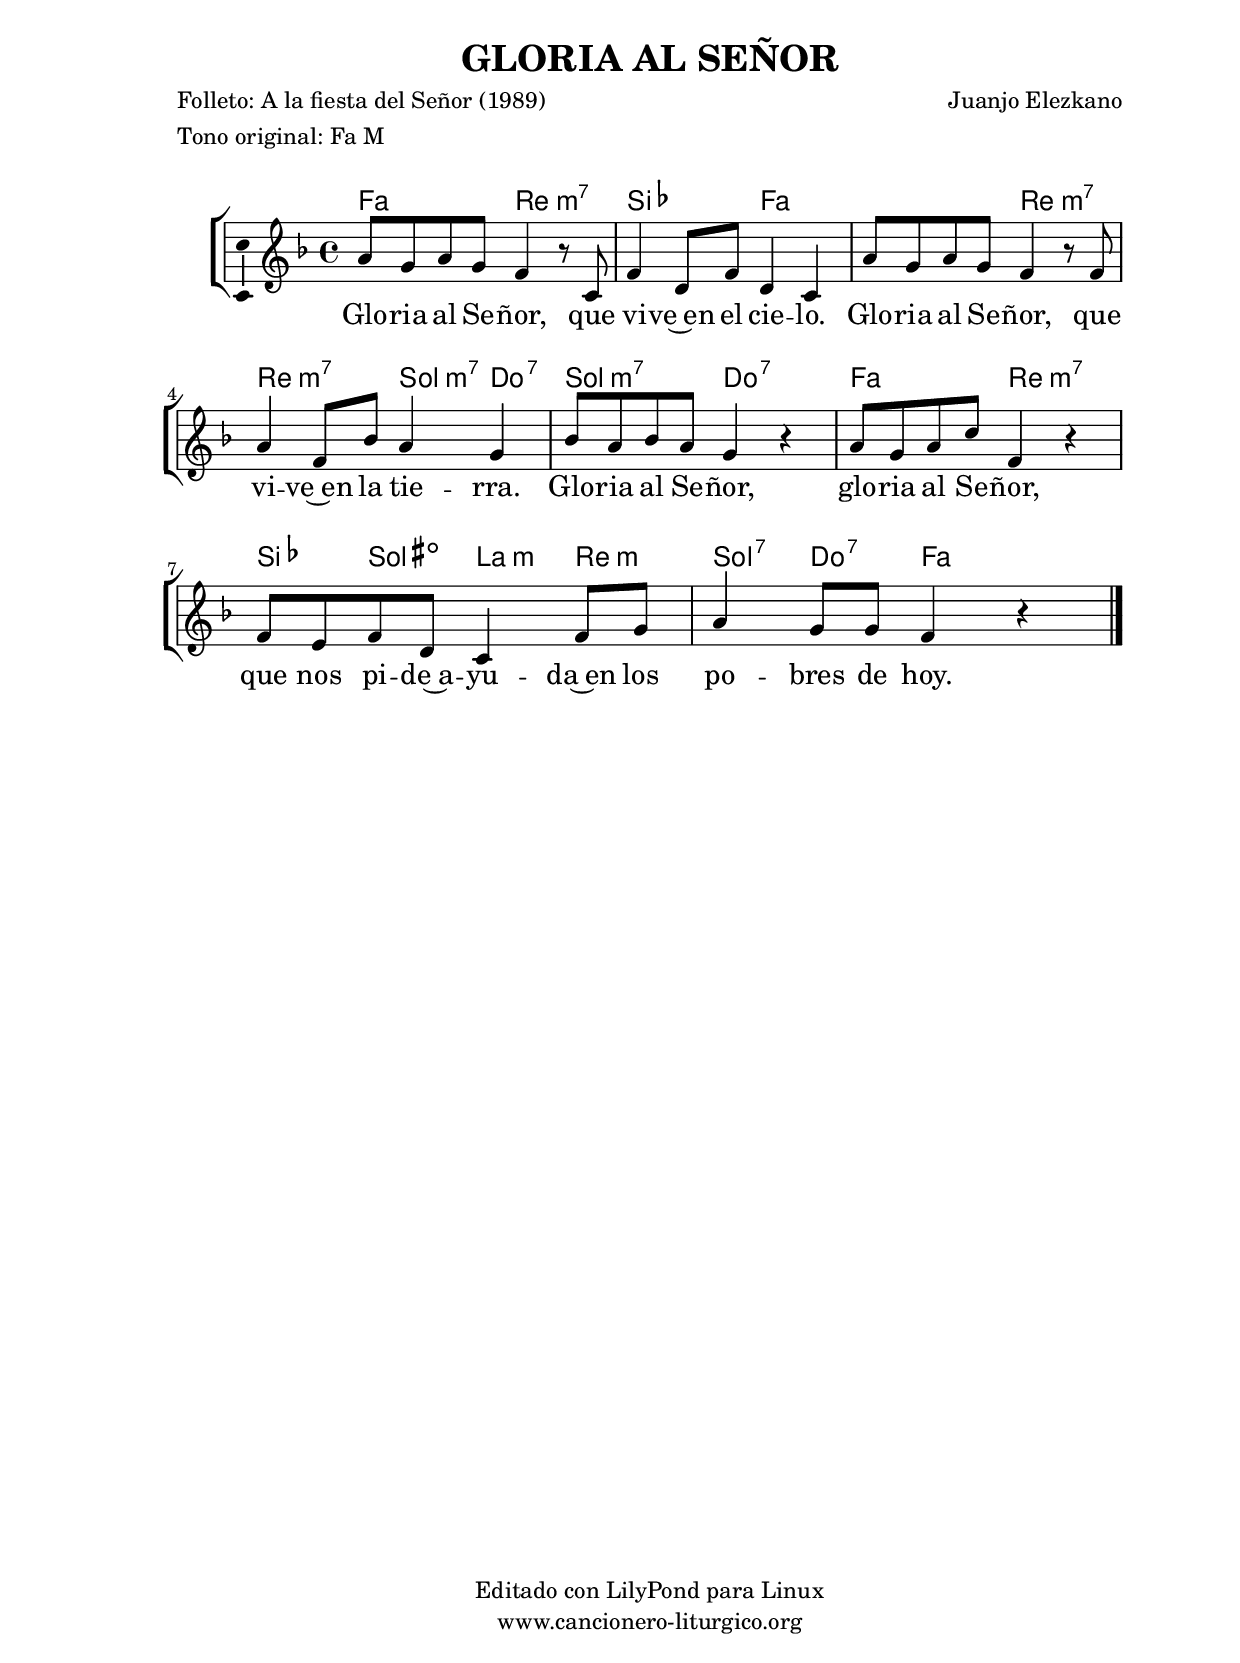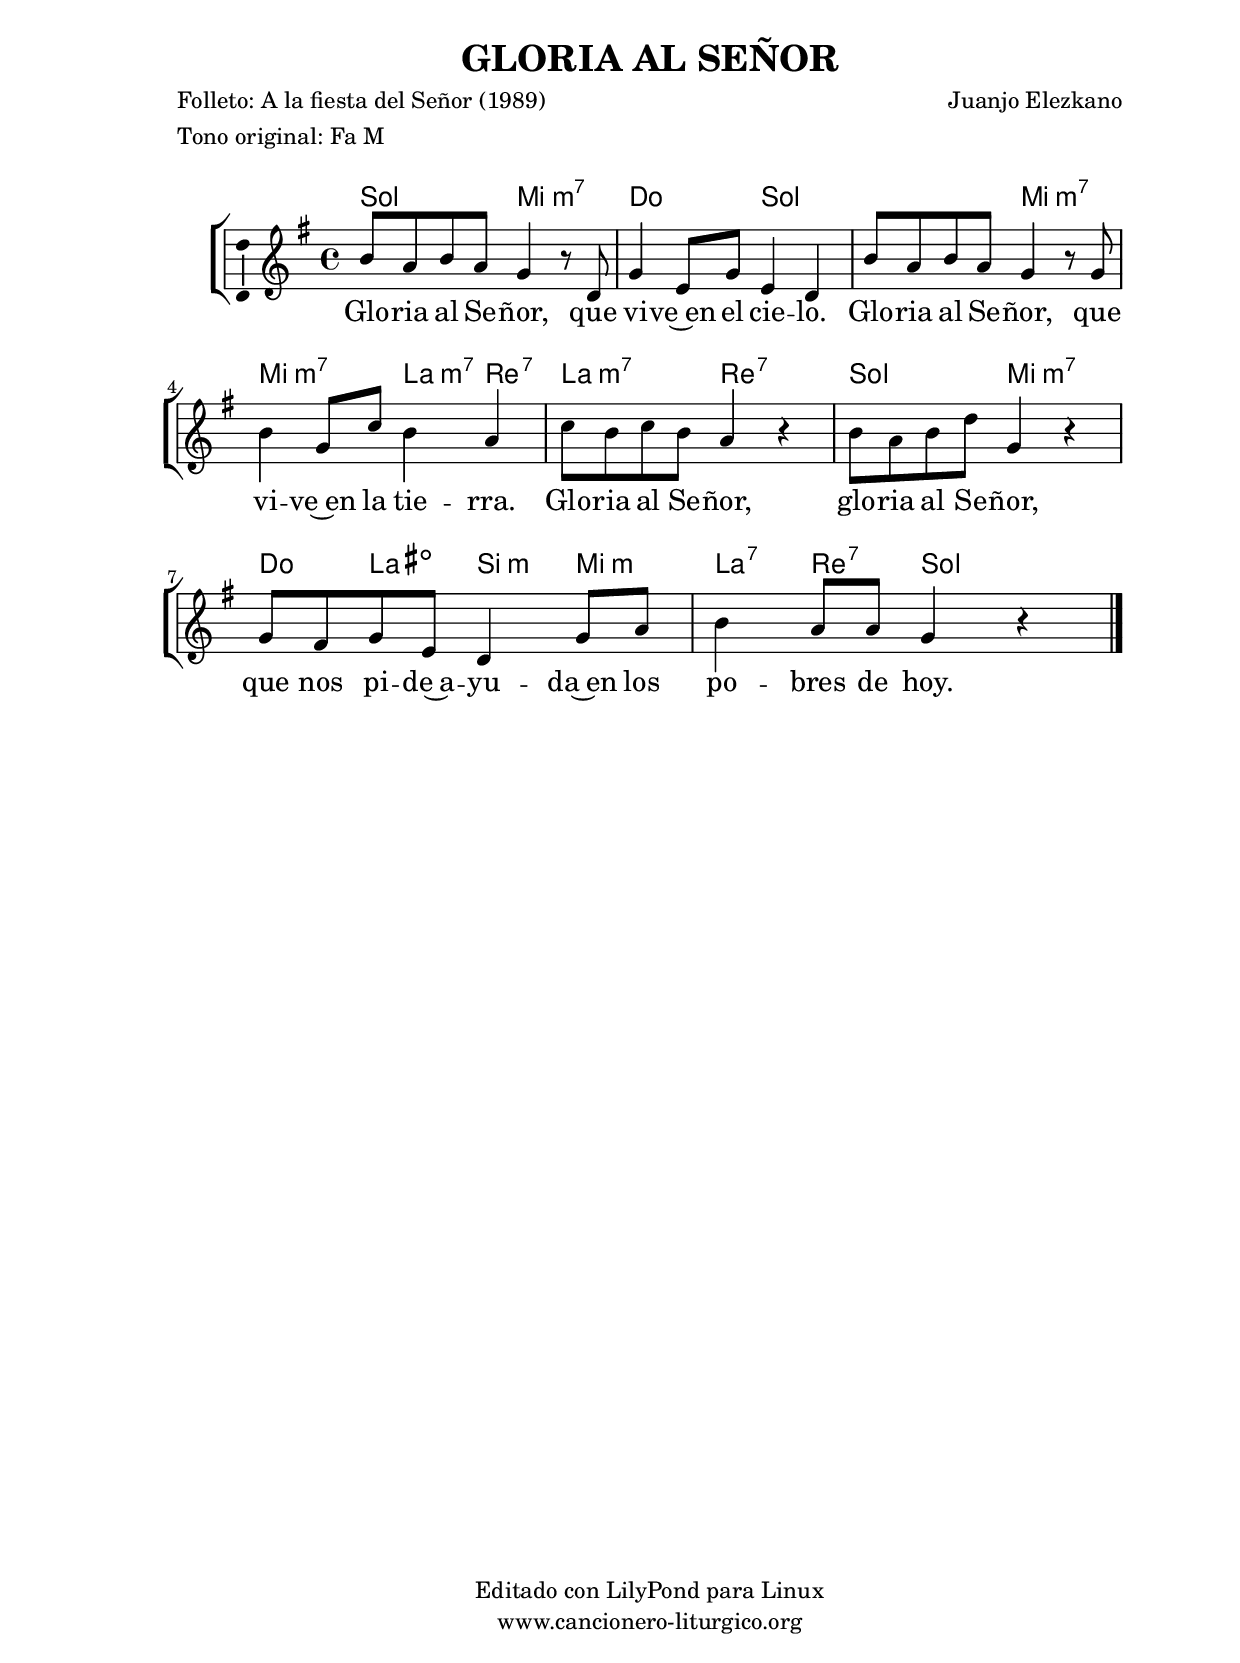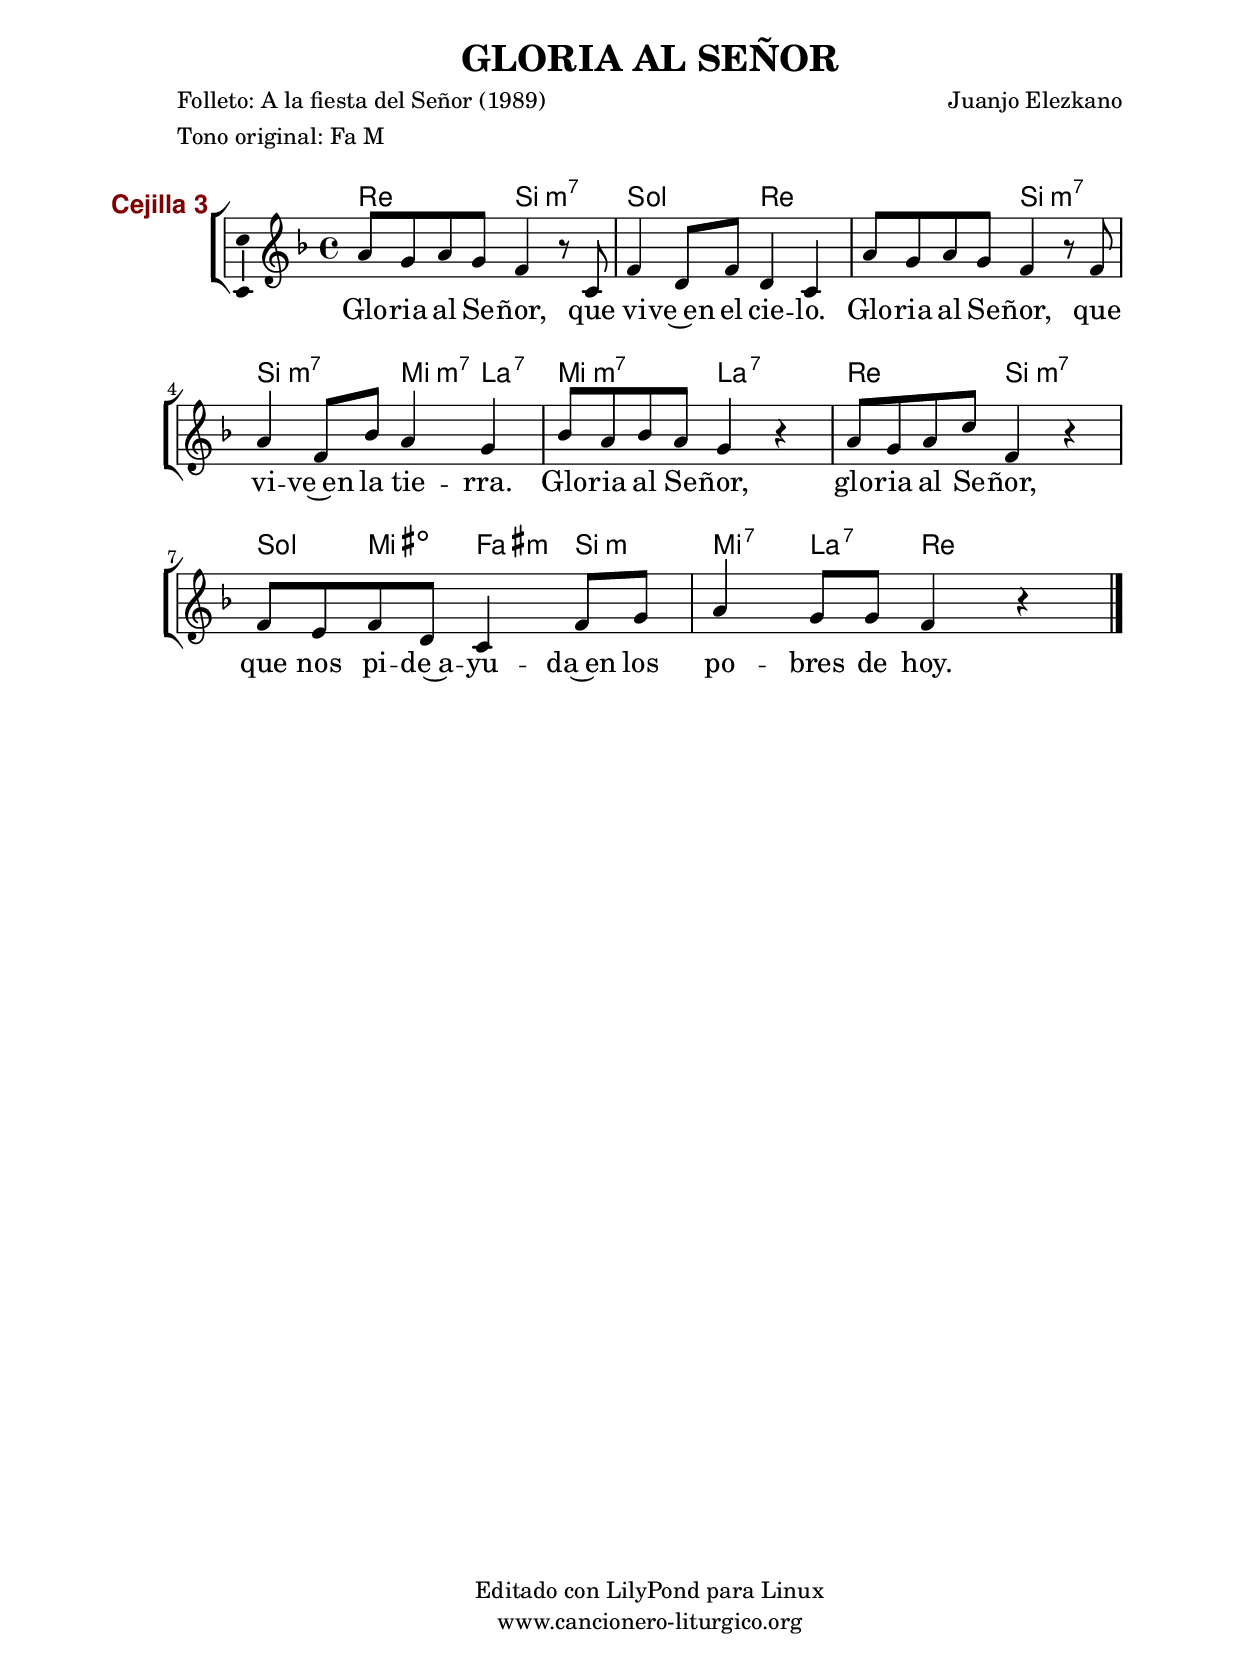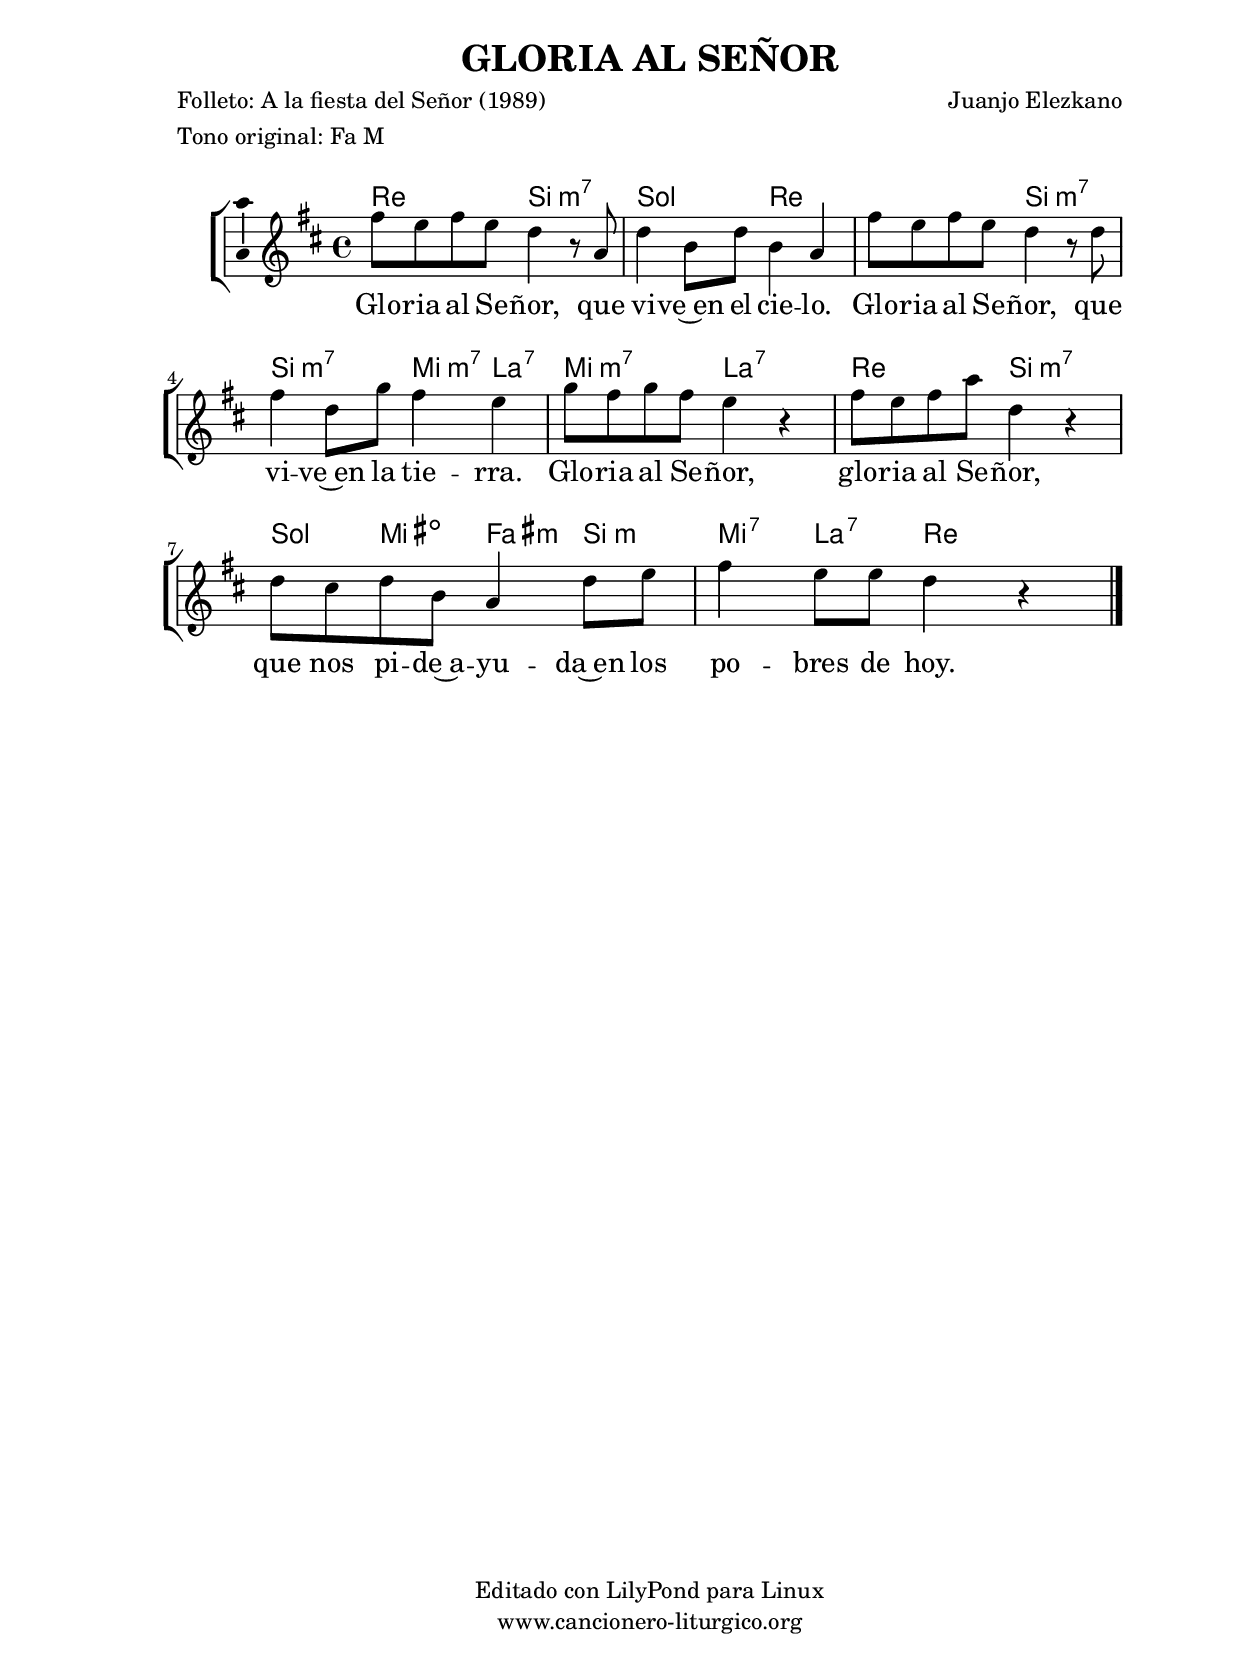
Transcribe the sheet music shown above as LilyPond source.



%versión de lilypond para la que se ha escrito esta partitura:
\version "2.16.0"

	%Tamaño papel
	#(set-default-paper-size "a4")
	%Tamaño partitura
	#(set-global-staff-size 20)
	%No responde al pulsar sobre una nota
	#(ly:set-option 'point-and-click #f)

%parámetros del encabezamiento:
\header {
	title = "GLORIA AL SEÑOR"
	subtitle = ""
	composer = "Juanjo Elezkano"
	poet = "Folleto: A la fiesta del Señor (1989)"
	meter = "Tono original: Fa M"
	arranger = ""
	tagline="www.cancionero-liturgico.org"
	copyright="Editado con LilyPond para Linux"
	tiempo = ""
	usos = "Gloria"
	letra = ""
	}

%parámetros asociados al papel:
\paper  {
	oddHeaderMarkup = \markup {\fill-line { \on-the-fly #not-first-page \fromproperty #'header:title \on-the-fly #not-first-page \fromproperty #'header:composer }}
	evenHeaderMarkup = \markup {\fill-line { \fromproperty #'header:composer \fromproperty #'header:title }}
	#(set-paper-size "a4")
	print-page-number = ##f
	first-page-number = 1
	print-first-page-number = ##f
%	head-separation = 3.0 \cm
	top-margin = 2.0 \cm
	bottom-margin = 0.5\cm
%%%	bottom-margin = -2.0\cm
	left-margin = 3.0 \cm
	line-width = 16.0 \cm 
	indent = 8\mm
	interscoreline = 2.\mm
	between-system-space = 15\mm
%	para que las partituras no llenen la hoja:
	ragged-bottom = ##t
%	idem para la última hoja:
	ragged-last-bottom = ##f
%	para que las partituras llenen el ancho del papel:
	ragged-last = ##f
	after-title-space = 2.5 \cm
%page-count=1
%system-count=5

	%Flexible Vertical Spacing
%	markup-markup-spacing =
%	#'((basic-distance . 15) (minimum-distance . 15) (padding . 3))
	markup-system-spacing =
	#'((basic-distance . 15) (minimum-distance . 15) (padding . 3))
	system-system-spacing =
	#'((basic-distance . 15) (minimum-distance . 15) (padding . 3))
	score-system-spacing =
	#'((basic-distance . 15) (minimum-distance . 15) (padding . 5))
%	top-system-spacing = % header
%	#'((basic-distance . 8) (minimum-distance . 0) (padding . 0))
%	top-markup-spacing =
%	#'((basic-distance . 20) (minimum-distance . 20) (padding . 0))
	last-bottom-spacing = % footer
	#'((basic-distance . 5) (minimum-distance . 5) (padding . 0))
%	score-markup-spacing =
%	#'((basic-distance . 16) (minimum-distance . 13) (padding . 0))

	}


%parámetros que afectan a toda la partitura:
global =  {
	%clave de sol (G):
	\clef G
	%armadura:
	\key f \major
	\tempo 4=100
	\set Score.tempoHideNote = ##t
	}


acordes = {
	\italianChords
	\chordmode {

f2 d:m7 bes f f d:m7 d:m7 g4:m7 c:7 g2:m7 c:7 f d:m7 bes4 gis:dim a:m d:m g:7 c:7 f2

	}
}

melodia = {
	\relative c''{
	\time 4/4

a8 g a g f4 r8 c8
f4 d8 f d4 c
a'8 g a g f4 r8 f8
a4 f8 bes a4 g
bes8 a bes a g4 r4
a8 g a c f,4 r4
f8 e f d c4 f8 g
a4 g8 g f4 r4

	\bar "|."
	}
}


texto = \lyricmode {
Glo -- ria al Se -- ñor,
que vi -- ve~en el cie -- lo.
Glo -- ria al Se -- ñor,
que vi -- ve~en la tie -- rra.
Glo -- ria al Se -- ñor, glo -- ria al Se -- ñor,
que nos pi -- de~a -- yu -- da~en los po -- bres de hoy.

	}


acordesStaff = \context ChordNames = acordesStaff <<
	\set chordChanges = ##t
	\acordes
	>>


%%%%%%%%%%%%%%%%%%%%%%%%%%%%%%%%%%% CEJILLA %%%%%%%%%%%%%%%%%%%%%%%%%%%%%%%%%%%
acordescejilla = {
%%%	\override ChordNames.ChordName #'font-size = #-1
%%%	\override ChordNames.ChordName #'font-series = #'bold
	\transpose f d {
		\acordes
		}
	}

acordescejillaStaff = \context ChordNames = acordescejillaStaff <<
	\set Staff.instrumentName = \markup \with-color #darkred \larger \bold \sans "Cejilla 3"
	\set chordChanges = ##t
	\acordescejilla
	>>
%%%%%%%%%%%%%%%%%%%%%%%%%%%%%%%%%%% CEJILLA %%%%%%%%%%%%%%%%%%%%%%%%%%%%%%%%%%%


vozStaff = \context Voice = vozStaff
\with {\consists "Ambitus_engraver"}
<<
	\set Staff.midiInstrument = #"electric guitar (jazz)"
	\set Staff.midiMinimumVolume = #0.7
	\set Staff.midiMaximumVolume = #0.9
	\global
	\melodia
	>>

textoStaff = \context Lyrics = textoStaff <<
	\lyricsto vozStaff \texto
	>>


\book {
	\score {
		\context ChoirStaff {
			\override StaffGroup.SystemStartBracket #'collapse-height = #1
			\override Score.SystemStartBar #'collapse-height = #1
			<<
			\acordesStaff
			\vozStaff
			\textoStaff
			>>
			}
		\layout {
	    		\context {
				\Lyrics
				\override LyricText #'font-size = #2
				}
	   		 \context {
				\Score
				\override StaffSymbol #'staff-space = #(magstep +3)
				}
			}
		}
	\score {
		\unfoldRepeats
		\context ChoirStaff {
			<<
			\acordesStaff
			\vozStaff
			>>
			}
		\midi {
	  		\context {
	  			\Score
				tempoWholesPerMinute = #(ly:make-moment 70 4)
				}
			}
		}
	}


%Partitura para guitarra
#(define output-suffix "G")
\book {
	\score {
		\context ChoirStaff {
			\override StaffGroup.SystemStartBracket #'collapse-height = #1
			\override Score.SystemStartBar #'collapse-height = #1
			<<
			\acordescejillaStaff
			\vozStaff
			\textoStaff
			>>
			}
		\layout {
%%%%%%%%%%%%%%%%%%%%%%%%%%%%%%%%%%% CEJILLA %%%%%%%%%%%%%%%%%%%%%%%%%%%%%%%%%%%
			\context {
				\ChordNames \consists Instrument_name_engraver
				}
%%%%%%%%%%%%%%%%%%%%%%%%%%%%%%%%%%% CEJILLA %%%%%%%%%%%%%%%%%%%%%%%%%%%%%%%%%%%
	    		\context {
				\Lyrics
				\override LyricText #'font-size = #2
				}
	   		 \context {
				\Score
				\override StaffSymbol #'staff-space = #(magstep +3)
				}
			}
		}
	}


#(define output-suffix "C")
\book {
	\score {
		\context ChoirStaff {
			\override StaffGroup.SystemStartBracket #'collapse-height = #1
			\override Score.SystemStartBar #'collapse-height = #1
\transpose c d
			<<
			\acordesStaff
			\vozStaff
			\textoStaff
			>>
			}
		\layout {
	    		\context {
				\Lyrics
				\override LyricText #'font-size = #2
				}
	   		 \context {
				\Score
				\override StaffSymbol #'staff-space = #(magstep +3)
				}
			}
		}
	}


#(define output-suffix "S")
\book {
	\score {
		\context ChoirStaff {
			\override StaffGroup.SystemStartBracket #'collapse-height = #1
			\override Score.SystemStartBar #'collapse-height = #1
\transpose c a
			<<
			\acordesStaff
			\vozStaff
			\textoStaff
			>>
			}
		\layout {
	    		\context {
				\Lyrics
				\override LyricText #'font-size = #2
				}
	   		 \context {
				\Score
				\override StaffSymbol #'staff-space = #(magstep +3)
				}
			}
		}
	}


